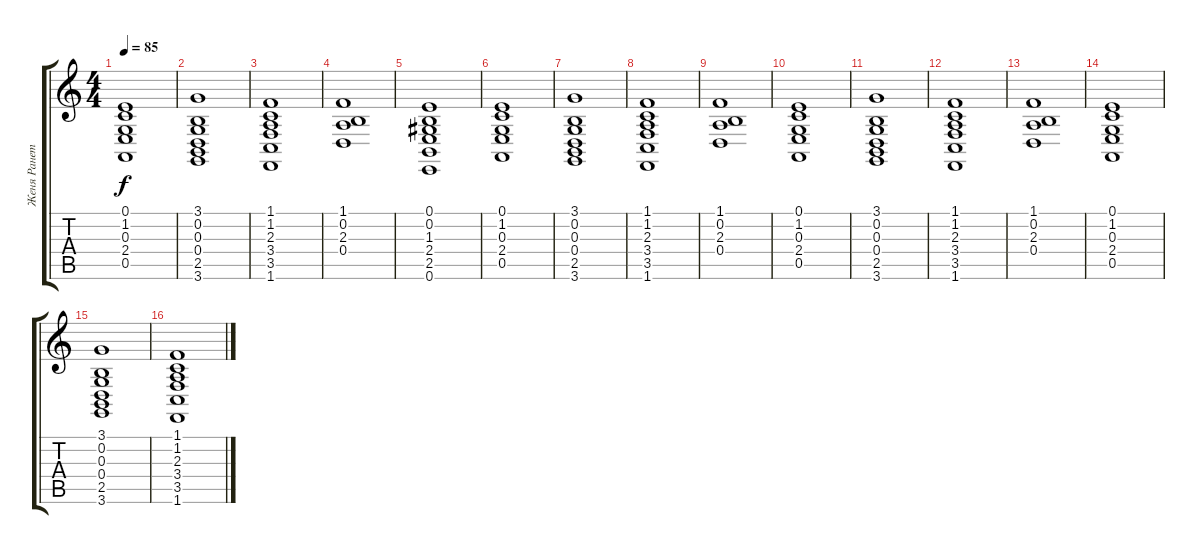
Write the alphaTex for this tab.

\track ("Женя Ранетка" "Женя Ранет") {instrument stringensemble1}
\staff {score tabs}
\tuning (E4 B3 G3 D3 A2 E2) {hide}
\ts (4 4)
\tempo 85
\clef g2
\ks c
(0.1 1.2 0.3 2.4 0.5).1{dy f} |
(3.1 0.2 0.3 0.4 2.5 3.6).1 |
(1.1 1.2 2.3 3.4 3.5 1.6).1 |
(1.1 0.2 2.3 0.4).1 |
(0.1 0.2 1.3 2.4 2.5 0.6).1 |
(0.1 1.2 0.3 2.4 0.5).1 |
(3.1 0.2 0.3 0.4 2.5 3.6).1 |
(1.1 1.2 2.3 3.4 3.5 1.6).1 |
(1.1 0.2 2.3 0.4).1 |
(0.1 1.2 0.3 2.4 0.5).1 |
(3.1 0.2 0.3 0.4 2.5 3.6).1 |
(1.1 1.2 2.3 3.4 3.5 1.6).1 |
(1.1 0.2 2.3 0.4).1 |
(0.1 1.2 0.3 2.4 0.5).1 |
(3.1 0.2 0.3 0.4 2.5 3.6).1 |
(1.1 1.2 2.3 3.4 3.5 1.6).1
